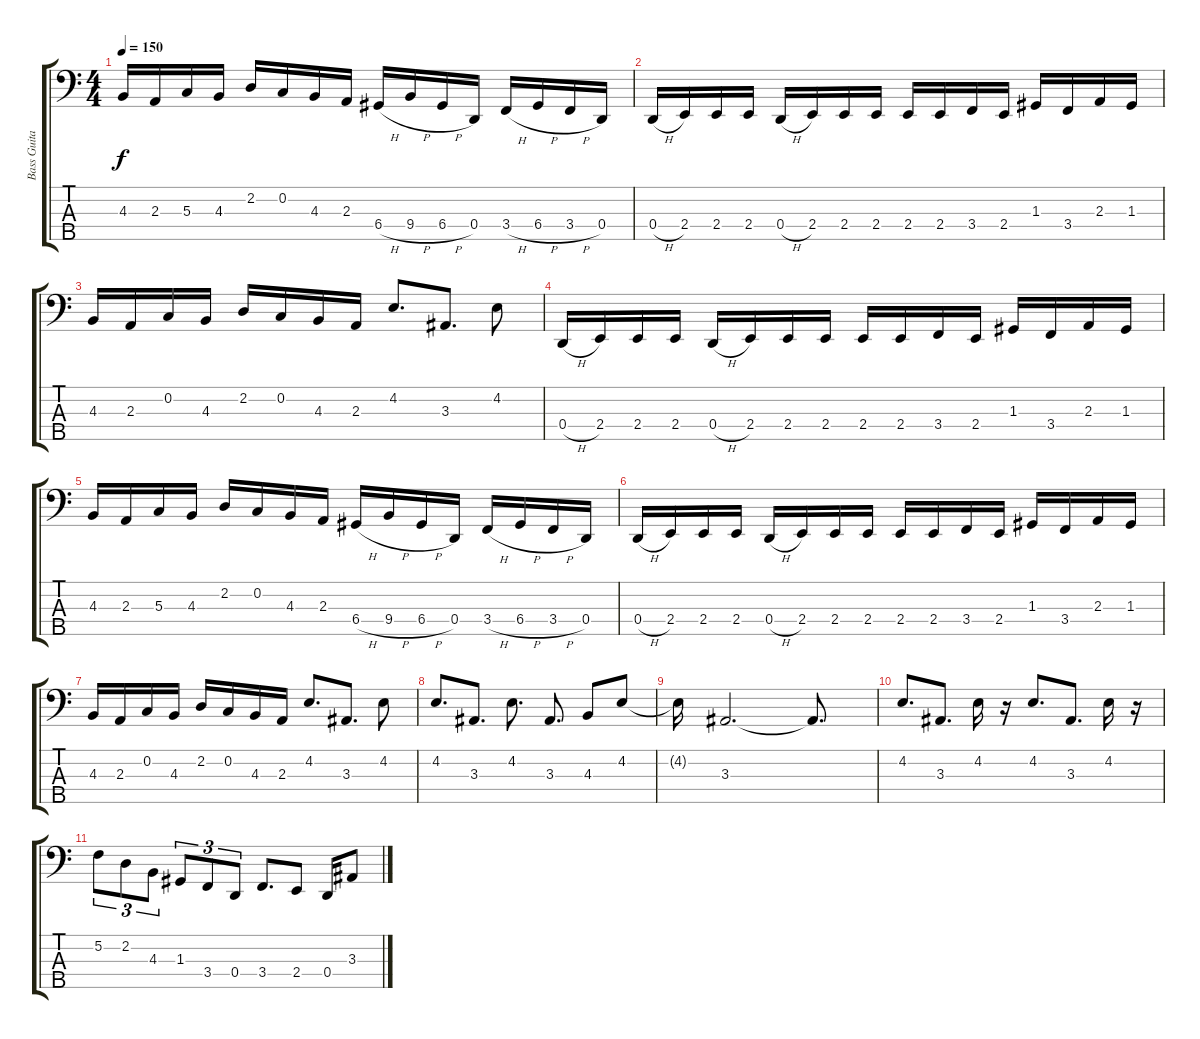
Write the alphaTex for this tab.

\track ("Bass Guitar" "Bass Guita") {instrument electricbasspick}
\staff {score tabs}
\tuning (F2 C2 G1 D1 A0) {hide}
\ts (4 4)
\tempo 150
\clef f4
\ks c
4.3.16{dy f} 2.3.16 5.3.16 4.3.16 2.2.16 0.2.16 4.3.16 2.3.16 6.4{h}.16 9.4{h}.16 6.4{h}.16 0.4.16 3.4{h}.16 6.4{h}.16 3.4{h}.16 0.4.16 |
0.4{h}.16 2.4.16 2.4.16 2.4.16 0.4{h}.16 2.4.16 2.4.16 2.4.16 2.4.16 2.4.16 3.4.16 2.4.16 1.3.16 3.4.16 2.3.16 1.3.16 |
4.3.16 2.3.16 0.2.16 4.3.16 2.2.16 0.2.16 4.3.16 2.3.16 4.2.8{d} 3.3.8{d} 4.2.8 |
0.4{h}.16 2.4.16 2.4.16 2.4.16 0.4{h}.16 2.4.16 2.4.16 2.4.16 2.4.16 2.4.16 3.4.16 2.4.16 1.3.16 3.4.16 2.3.16 1.3.16 |
4.3.16 2.3.16 5.3.16 4.3.16 2.2.16 0.2.16 4.3.16 2.3.16 6.4{h}.16 9.4{h}.16 6.4{h}.16 0.4.16 3.4{h}.16 6.4{h}.16 3.4{h}.16 0.4.16 |
0.4{h}.16 2.4.16 2.4.16 2.4.16 0.4{h}.16 2.4.16 2.4.16 2.4.16 2.4.16 2.4.16 3.4.16 2.4.16 1.3.16 3.4.16 2.3.16 1.3.16 |
4.3.16 2.3.16 0.2.16 4.3.16 2.2.16 0.2.16 4.3.16 2.3.16 4.2.8{d} 3.3.8{d} 4.2.8 |
4.2.8{d} 3.3.8{d} 4.2.8{d} 3.3.8{d} 4.3.8 4.2.8 |
4.2{t}.16 3.3.2{d} 3.3{t}.8{d} |
4.2.8{d} 3.3.8{d} 4.2.16 r.16 4.2.8{d} 3.3.8{d} 4.2.16 r.16 |
5.2.8{tu (3 2)} 2.2.8{tu (3 2)} 4.3.8{tu (3 2)} 1.3.8{tu (3 2)} 3.4.8{tu (3 2)} 0.4.8{tu (3 2)} 3.4.8{d} 2.4.8 0.4.16 3.3.8
